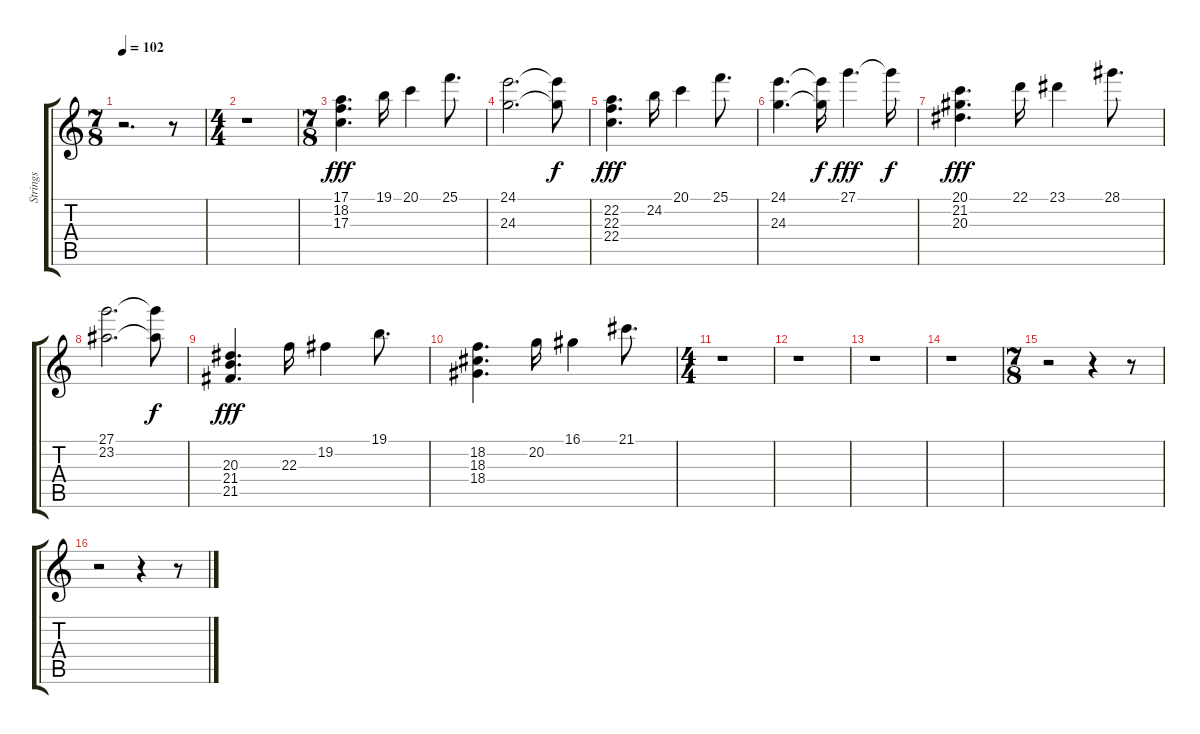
\track ("Strings" "Strings") {instrument stringensemble1}
\staff {score tabs}
\tuning (E4 B3 G3 D3 A2 E2) {hide}
\ts (7 8)
\tempo 102
\clef g2
\ks c
r.2{d dy fff} r.8 |
\ts (4 4)
r.1 |
\ts (7 8)
(17.1 18.2 17.3).4{d} 19.1.16 20.1.4 25.1.8{d} |
(24.1 24.3).2{d} (24.1{t} 24.3{t}).8{dy f} |
(22.2 22.3 22.4).4{d dy fff} 24.2.16 20.1.4 25.1.8{d} |
(24.1 24.3).4{d} (24.1{t} 24.3{t}).16{dy f} 27.1.4{d dy fff} 27.1{t}.16{dy f} |
(20.1 21.2 20.3).4{d dy fff} 22.1.16 23.1.4 28.1.8{d} |
(27.1 23.2).2{d} (27.1{t} 23.2{t}).8{dy f} |
(20.3 21.4 21.5).4{d dy fff} 22.3.16 19.2.4 19.1.8{d} |
(18.2 18.3 18.4).4{d} 20.2.16 16.1.4 21.1.8{d} |
\ts (4 4)
r.1 |
r.1 |
r.1 |
r.1 |
\ts (7 8)
r.2 r.4 r.8 |
r.2 r.4 r.8
